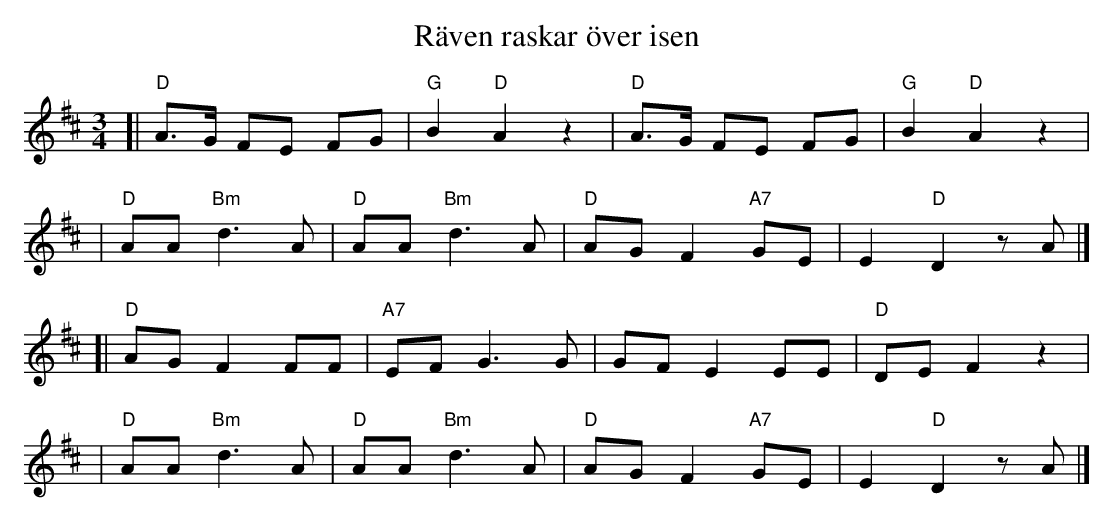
X:1
T: R\"aven raskar \"over isen
M: 3/4
L: 1/8
K: D
[| "D"A>G    FE FG | "G"B2  "D"A2 z2 | "D"A>G FE     FG | "G"B2 "D"A2 z2 |
 | "D"AA "Bm"d3  A | "D"AA "Bm"d3  A | "D"AG  F2 "A7"GE |    E2 "D"D2 zA |]
[| "D"AG     F2 FF |"A7"EF     G3  G |    GF  E2     EE | "D"DE    F2 z2 |
 | "D"AA "Bm"d3  A | "D"AA "Bm"d3  A | "D"AG  F2 "A7"GE |    E2 "D"D2 zA |]
